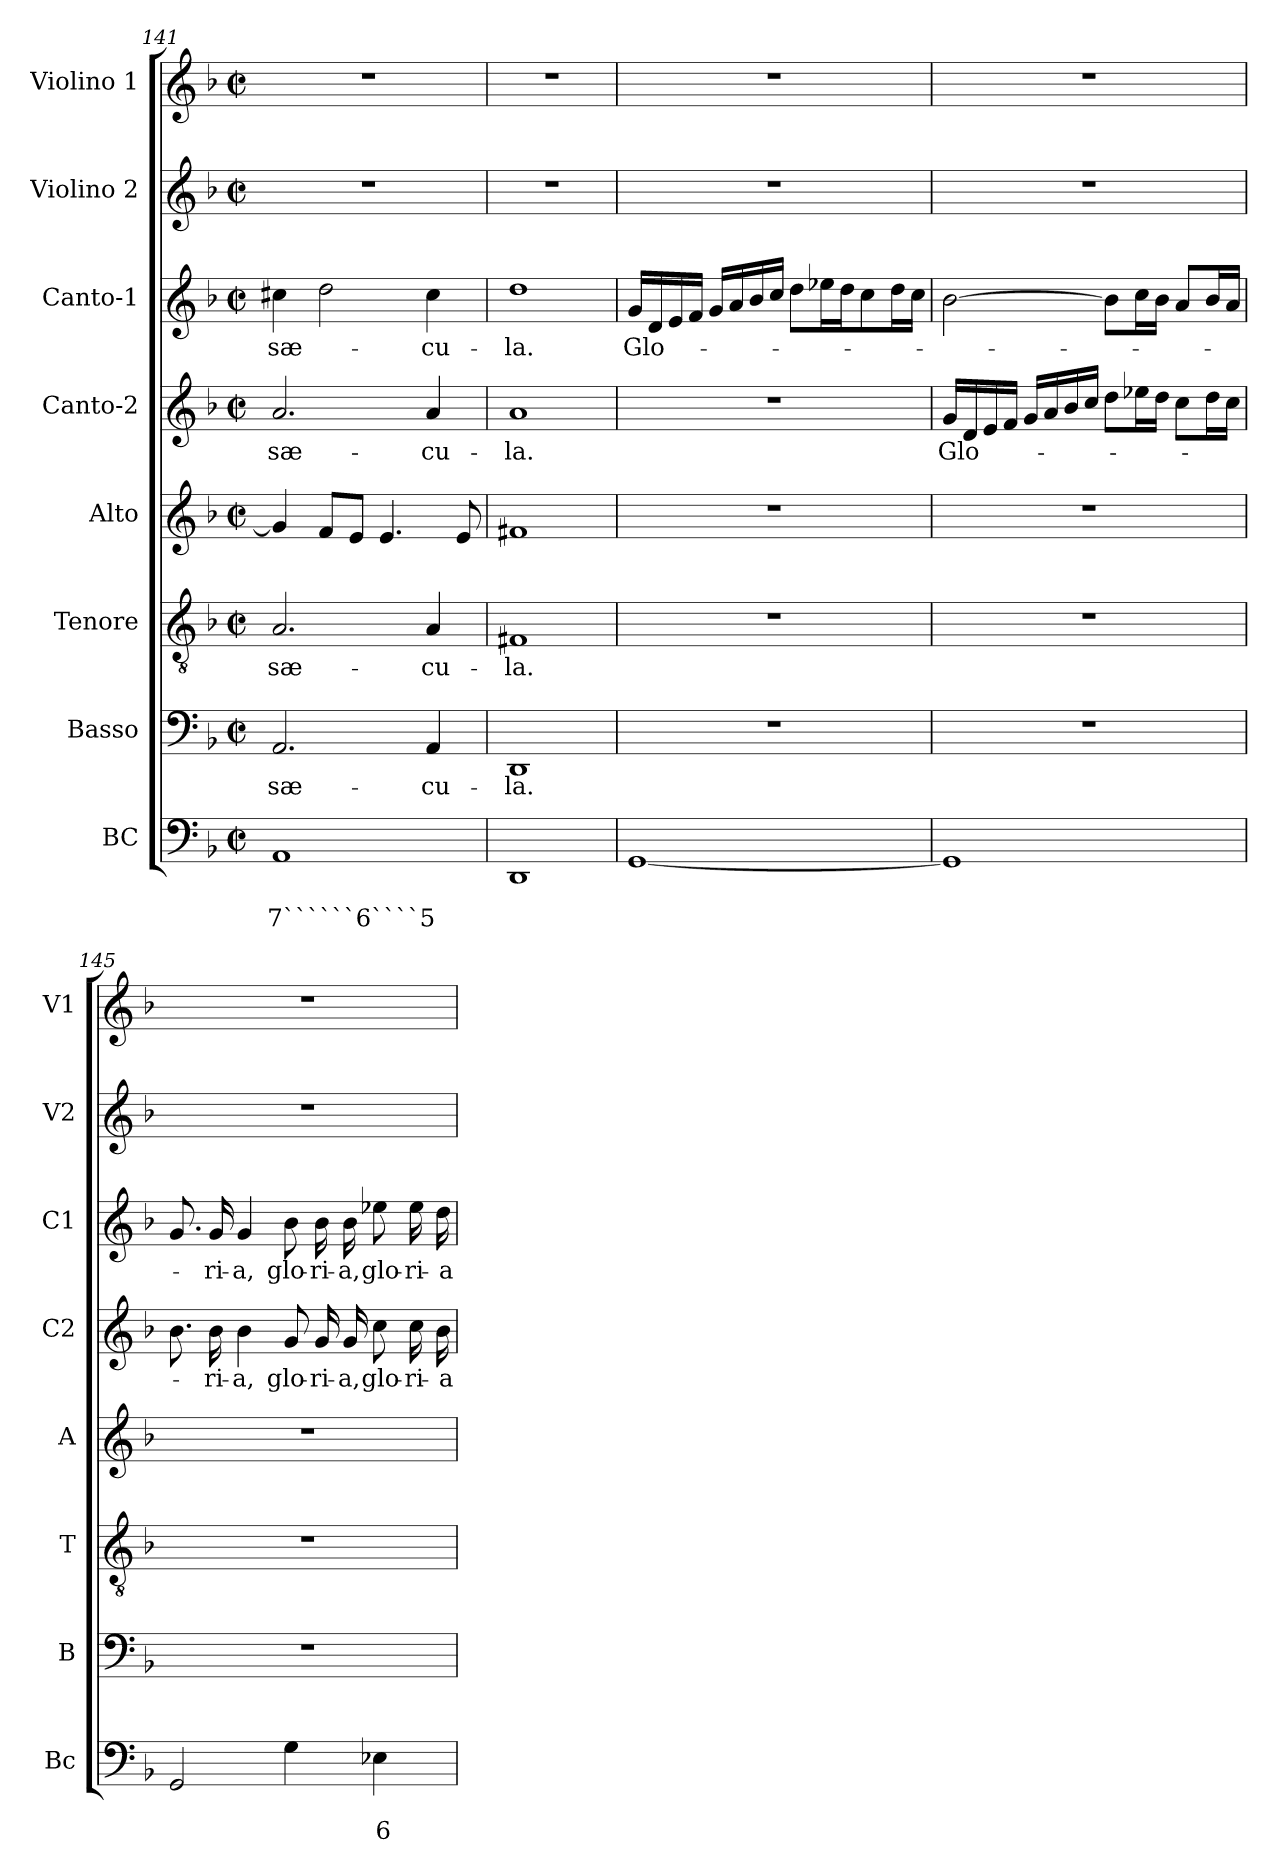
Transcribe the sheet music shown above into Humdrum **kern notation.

**kern	**text	**text	**kern	**text	**kern	**text	**kern	**kern	**text	**kern	**text	**kern	**kern
*part8	*part8	*part8	*part7	*part7	*part6	*part6	*part5	*part4	*part4	*part3	*part3	*part2	*part1
*staff8	*staff8	*staff8	*staff7	*staff7	*staff6	*staff6	*staff5	*staff4	*staff4	*staff3	*staff3	*staff2	*staff1
*I"BC	*	*	*I"Basso	*	*I"Tenore	*	*I"Alto	*I"Canto-2	*	*I"Canto-1	*	*I"Violino 2	*I"Violino 1
*I'Bc	*	*	*I'B	*	*I'T	*	*I'A	*I'C2	*	*I'C1	*	*I'V2	*I'V1
*clefF4	*	*	*clefF4	*	*clefGv2	*	*clefG2	*clefG2	*	*clefG2	*	*clefG2	*clefG2
*k[b-]	*	*	*k[b-]	*	*k[b-]	*	*k[b-]	*k[b-]	*	*k[b-]	*	*k[b-]	*k[b-]
*F:	*	*	*F:	*	*F:	*	*F:	*F:	*	*F:	*	*F:	*F:
*M2/2	*	*	*M2/2	*	*M2/2	*	*M2/2	*M2/2	*	*M2/2	*	*M2/2	*M2/2
*met(c|)	*	*	*met(c|)	*	*met(c|)	*	*met(c|)	*met(c|)	*	*met(c|)	*	*met(c|)	*met(c|)
=141	=141	=141	=141	=141	=141	=141	=141	=141	=141	=141	=141	=141	=141
!	!	!LO:LY:b	!	!LO:LY:b	!	!LO:LY:b	!	!	!LO:LY:b	!	!LO:LY:b	!	!
1AA	.	7``````6````5	2.AA/	sæ-	2.A/	sæ-	4g/]	2.a/	sæ-	4cc#X\	sæ-	1r	1r
.	.	.	.	.	.	.	8f/L	.	.	2dd\	.	.	.
.	.	.	.	.	.	.	8e/J	.	.	.	.	.	.
.	.	.	.	.	.	.	4.e/	.	.	.	.	.	.
!	!	!	!	!LO:LY:b	!	!LO:LY:b	!	!	!LO:LY:b	!	!LO:LY:b	!	!
.	.	.	4AA/	-cu-	4A/	-cu-	.	4a/	-cu-	4cc#\	-cu-	.	.
.	.	.	.	.	.	.	8e/	.	.	.	.	.	.
=142	=142	=142	=142	=142	=142	=142	=142	=142	=142	=142	=142	=142	=142
!	!	!	!	!LO:LY:b	!	!LO:LY:b	!	!	!LO:LY:b	!	!LO:LY:b	!	!
1DD	.	.	1DD	-la.	1F#X	-la.	1f#X	1a	-la.	1dd	-la.	1r	1r
!!LO:LB:g=z
=143	=143	=143	=143	=143	=143	=143	=143	=143	=143	=143	=143	=143	=143
!	!	!	!	!	!	!	!	!	!	!	!LO:LY:b	!	!
[1GG	.	.	1r	.	1r	.	1r	1r	.	16g/LL	Glo-	1r	1r
.	.	.	.	.	.	.	.	.	.	16d/	.	.	.
.	.	.	.	.	.	.	.	.	.	16e/	.	.	.
.	.	.	.	.	.	.	.	.	.	16f/JJ	.	.	.
.	.	.	.	.	.	.	.	.	.	16g/LL	.	.	.
.	.	.	.	.	.	.	.	.	.	16a/	.	.	.
.	.	.	.	.	.	.	.	.	.	16b-/	.	.	.
.	.	.	.	.	.	.	.	.	.	16cc/JJ	.	.	.
.	.	.	.	.	.	.	.	.	.	8dd\L	.	.	.
.	.	.	.	.	.	.	.	.	.	16ee-X\L	.	.	.
.	.	.	.	.	.	.	.	.	.	16dd\J	.	.	.
.	.	.	.	.	.	.	.	.	.	8cc\	.	.	.
.	.	.	.	.	.	.	.	.	.	16dd\L	.	.	.
.	.	.	.	.	.	.	.	.	.	16cc\JJ	.	.	.
=144	=144	=144	=144	=144	=144	=144	=144	=144	=144	=144	=144	=144	=144
!	!	!	!	!	!	!	!	!	!LO:LY:b	!	!	!	!
1GG]	.	.	1r	.	1r	.	1r	16g/LL	Glo-	[2b-\	.	1r	1r
.	.	.	.	.	.	.	.	16d/	.	.	.	.	.
.	.	.	.	.	.	.	.	16e/	.	.	.	.	.
.	.	.	.	.	.	.	.	16f/JJ	.	.	.	.	.
.	.	.	.	.	.	.	.	16g/LL	.	.	.	.	.
.	.	.	.	.	.	.	.	16a/	.	.	.	.	.
.	.	.	.	.	.	.	.	16b-/	.	.	.	.	.
.	.	.	.	.	.	.	.	16cc/JJ	.	.	.	.	.
.	.	.	.	.	.	.	.	8dd\L	.	8b-\L]	.	.	.
.	.	.	.	.	.	.	.	16ee-X\L	.	16cc\L	.	.	.
.	.	.	.	.	.	.	.	16dd\JJ	.	16b-\JJ	.	.	.
.	.	.	.	.	.	.	.	8cc\L	.	8a/L	.	.	.
.	.	.	.	.	.	.	.	16dd\L	.	16b-/L	.	.	.
.	.	.	.	.	.	.	.	16cc\JJ	.	16a/JJ	.	.	.
=145	=145	=145	=145	=145	=145	=145	=145	=145	=145	=145	=145	=145	=145
2GG/	.	.	1r	.	1r	.	1r	8.b-\	.	8.g/	.	1r	1r
!	!	!	!	!	!	!	!	!	!LO:LY:b	!	!LO:LY:b	!	!
.	.	.	.	.	.	.	.	16b-\	-ri-	16g/	-ri-	.	.
!	!	!	!	!	!	!	!	!	!LO:LY:b	!	!LO:LY:b	!	!
.	.	.	.	.	.	.	.	4b-\	-a,	4g/	-a,	.	.
!	!	!	!	!	!	!	!	!	!LO:LY:b	!	!LO:LY:b	!	!
4G\	.	.	.	.	.	.	.	8g/	glo-	8b-\	glo-	.	.
!	!	!	!	!	!	!	!	!	!LO:LY:b	!	!LO:LY:b	!	!
.	.	.	.	.	.	.	.	16g/	-ri-	16b-\	-ri-	.	.
!	!	!	!	!	!	!	!	!	!LO:LY:b	!	!LO:LY:b	!	!
.	.	.	.	.	.	.	.	16g/	-a,	16b-\	-a,	.	.
!	!	!LO:LY:b	!	!	!	!	!	!	!LO:LY:b	!	!LO:LY:b	!	!
4E-X\	.	6	.	.	.	.	.	8cc\	glo-	8ee-X\	glo-	.	.
!	!	!	!	!	!	!	!	!	!LO:LY:b	!	!LO:LY:b	!	!
.	.	.	.	.	.	.	.	16cc\	-ri-	16ee-\	-ri-	.	.
!	!	!	!	!	!	!	!	!	!LO:LY:b	!	!LO:LY:b	!	!
.	.	.	.	.	.	.	.	16b-\	-a	16dd\	-a	.	.
=	=	=	=	=	=	=	=	=	=	=	=	=	=
*-	*-	*-	*-	*-	*-	*-	*-	*-	*-	*-	*-	*-	*-
